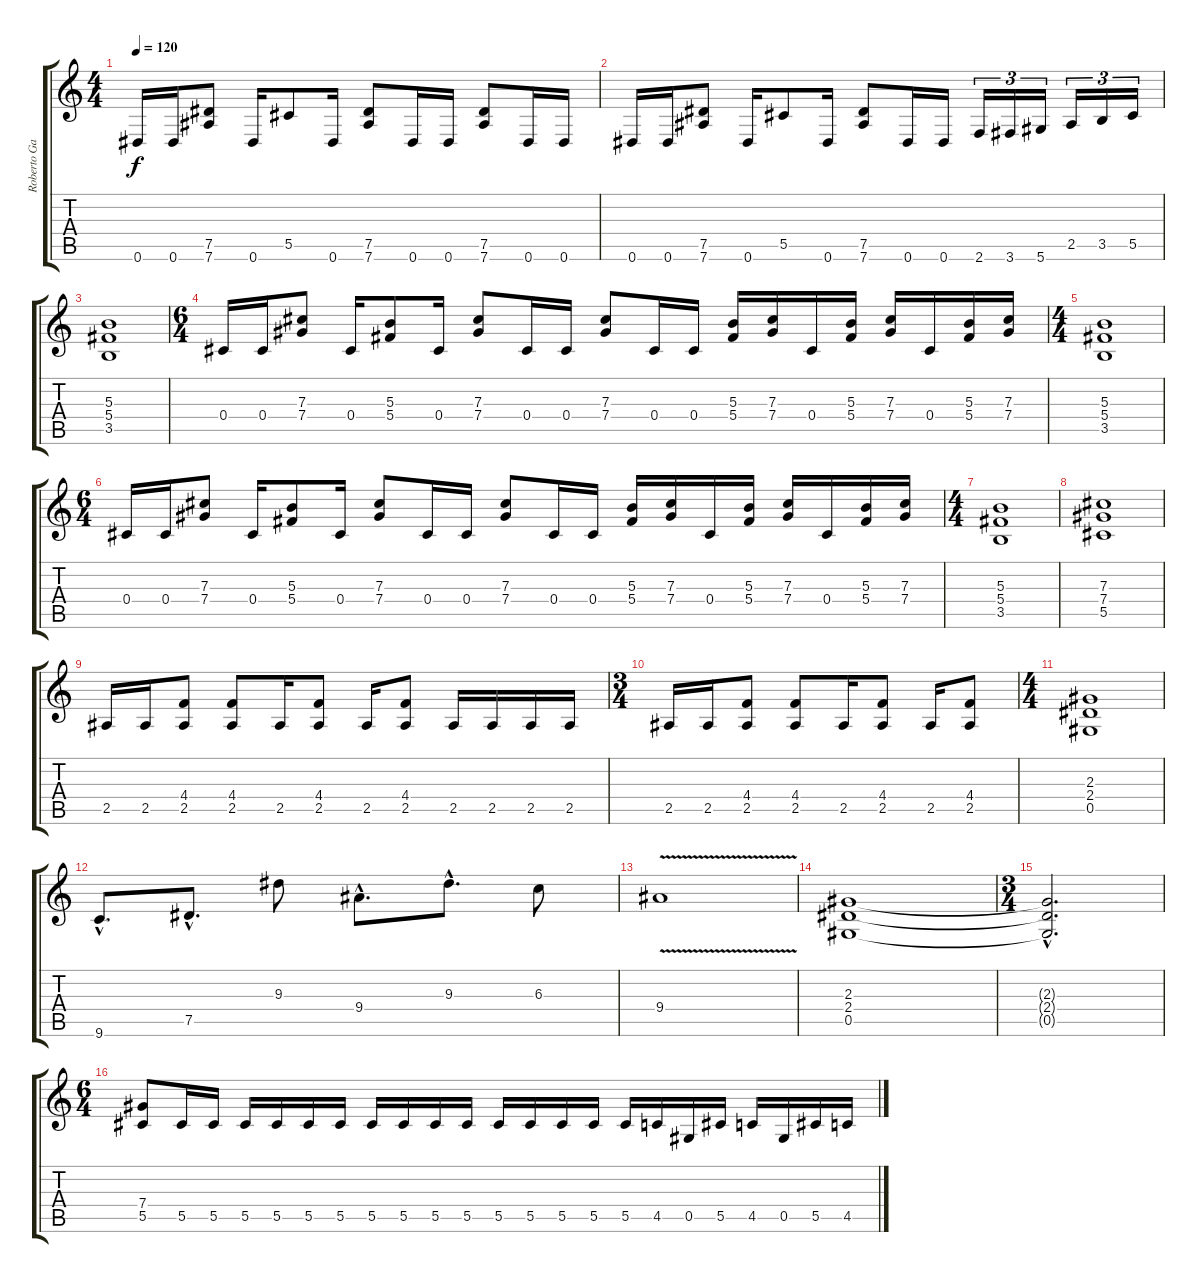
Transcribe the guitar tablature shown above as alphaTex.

\track ("Roberto García" "Roberto Ga") {instrument distortionguitar}
\staff {score tabs}
\tuning (Eb4 Bb3 Gb3 Db3 Ab2 Eb2) {hide}
\ts (4 4)
\tempo 120
\clef g2
\ks c
0.6.16{dy f} 0.6.16 (7.5 7.6).8 0.6.16 5.5.8 0.6.16 (7.5 7.6).8 0.6.16 0.6.16 (7.5 7.6).8 0.6.16 0.6.16 |
0.6.16 0.6.16 (7.5 7.6).8 0.6.16 5.5.8 0.6.16 (7.5 7.6).8 0.6.16 0.6.16 2.6.16{tu (3 2)} 3.6.16{tu (3 2)} 5.6.16{tu (3 2)} 2.5.16{tu (3 2)} 3.5.16{tu (3 2)} 5.5.16{tu (3 2)} |
(5.3 5.4 3.5).1 |
\ts (6 4)
0.4.16 0.4.16 (7.3 7.4).8 0.4.16 (5.3 5.4).8 0.4.16 (7.3 7.4).8 0.4.16 0.4.16 (7.3 7.4).8 0.4.16 0.4.16 (5.3 5.4).16 (7.3 7.4).16 0.4.16 (5.3 5.4).16 (7.3 7.4).16 0.4.16 (5.3 5.4).16 (7.3 7.4).16 |
\ts (4 4)
(5.3 5.4 3.5).1 |
\ts (6 4)
0.4.16 0.4.16 (7.3 7.4).8 0.4.16 (5.3 5.4).8 0.4.16 (7.3 7.4).8 0.4.16 0.4.16 (7.3 7.4).8 0.4.16 0.4.16 (5.3 5.4).16 (7.3 7.4).16 0.4.16 (5.3 5.4).16 (7.3 7.4).16 0.4.16 (5.3 5.4).16 (7.3 7.4).16 |
\ts (4 4)
(5.3 5.4 3.5).1 |
(7.3 7.4 5.5).1 |
2.5.16 2.5.16 (4.4 2.5).8 (4.4 2.5).8 2.5.16 (4.4 2.5).8 2.5.16 (4.4 2.5).8 2.5.16 2.5.16 2.5.16 2.5.16 |
\ts (3 4)
2.5.16 2.5.16 (4.4 2.5).8 (4.4 2.5).8 2.5.16 (4.4 2.5).8 2.5.16 (4.4 2.5).8 |
\ts (4 4)
(2.3 2.4 0.5).1 |
9.6{hac}.8{d} 7.5{hac}.8{d} 9.3.8 9.4{hac}.8{d} 9.3{hac}.8{d} 6.3.8 |
9.4{v}.1 |
(2.3 2.4 0.5).1 |
\ts (3 4)
(2.3{hac t} 2.4{hac t} 0.5{hac t}).2{d} |
\ts (6 4)
(7.4 5.5).8 5.5.16 5.5.16 5.5.16 5.5.16 5.5.16 5.5.16 5.5.16 5.5.16 5.5.16 5.5.16 5.5.16 5.5.16 5.5.16 5.5.16 5.5.16 4.5.16 0.5.16 5.5.16 4.5.16 0.5.16 5.5.16 4.5.16
